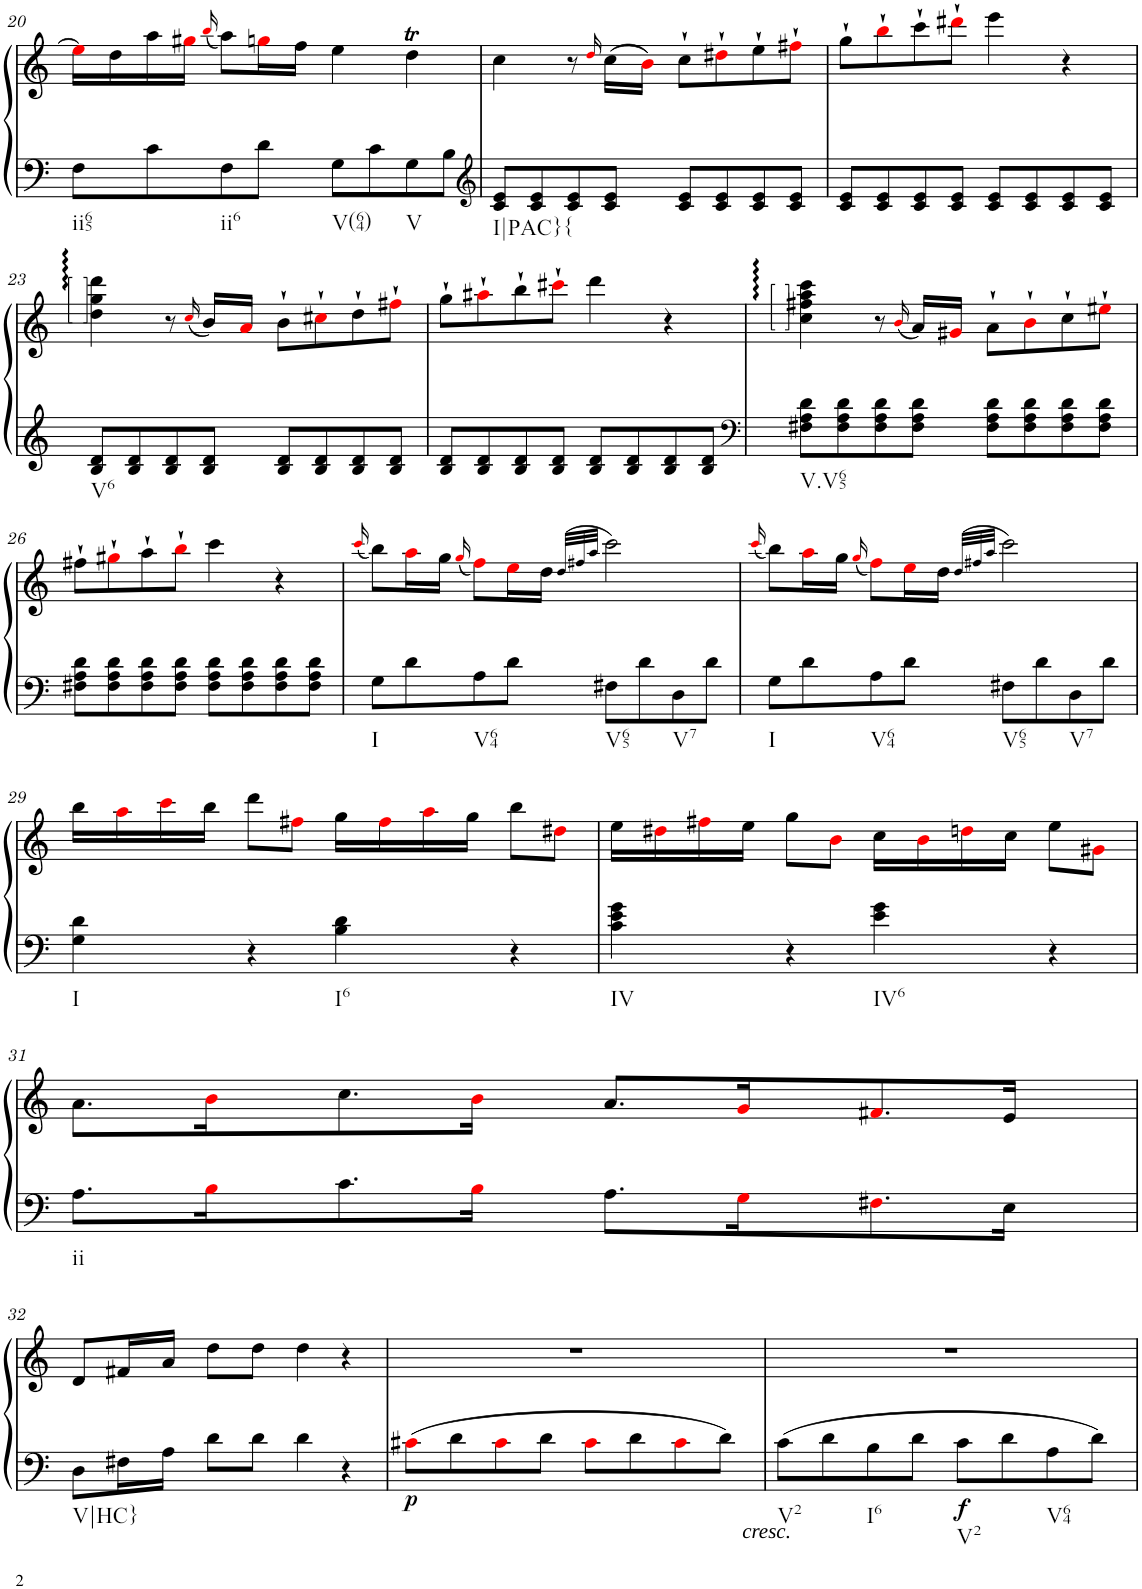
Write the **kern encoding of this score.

**kern	**kern	**dynam
*part1	*part1	*part1
*staff2	*staff1	*staff1/2
*I"Klavier linke Hand	*	*
!!LO:PB:g=z
*clefF4	*clefG2	*
*k[]	*k[]	*
*M4/4	*M4/4	*
=20	=20	=20
!LO:TX:b:t=ii65	!	!
8F\L	16eei\LL]	.
.	16dd\	.
8c\	16aa\	.
.	16gg#Xi\JJ	.
.	(16qbbi/	.
!LO:TX:b:t=ii6	!	!
8F\	8aa\L)	.
8d\J	16ggni\L	.
.	16ff\JJ	.
!LO:TX:b:t=V(64)	!	!
8G\L	4ee\	.
8c\	.	.
!LO:TX:b:t=V	!	!
8G\	4ddT\	.
8B\J	.	.
=21	=21	=21
*clefG2	*	*
!LO:TX:b:t=I|PAC}{	!	!
8c/ 8e/L	4cc\	.
8c/ 8e/	.	.
8c/ 8e/	8r	.
.	16qddi/	.
8c/ 8e/J	(16cc\LL	.
.	16bi\JJ)	.
8c/ 8e/L	8cc`\L	.
8c/ 8e/	8dd#X`i\	.
8c/ 8e/	8ee`\	.
8c/ 8e/J	8ff#X`i\J	.
=22	=22	=22
8c/ 8e/L	8gg`\L	.
8c/ 8e/	8bb`i\	.
8c/ 8e/	8ccc`\	.
8c/ 8e/J	8ddd#X`i\J	.
8c/ 8e/L	4eee\	.
8c/ 8e/	.	.
8c/ 8e/	4r	.
8c/ 8e/J	.	.
!!LO:LB:g=z
=23	=23	=23
!LO:TX:b:t=V6	!	!
8B/ 8d/L	4dd\ 4gg\ 4ddd\	.
8B/ 8d/	.	.
8B/ 8d/	8r	.
.	(16qcci/	.
8B/ 8d/J	16b/LL)	.
.	16ai/JJ	.
8B/ 8d/L	8b`\L	.
8B/ 8d/	8cc#X`i\	.
8B/ 8d/	8dd`\	.
8B/ 8d/J	8ff#X`i\J	.
=24	=24	=24
8B/ 8d/L	8gg`\L	.
8B/ 8d/	8aa#X`i\	.
8B/ 8d/	8bb`\	.
8B/ 8d/J	8ccc#X`i\J	.
8B/ 8d/L	4ddd\	.
8B/ 8d/	.	.
8B/ 8d/	4r	.
8B/ 8d/J	.	.
=25	=25	=25
*clefF4	*	*
!LO:TX:b:t=V.V65	!	!
8F#X\ 8A\ 8d\L	4cc\ 4ff#X\ 4aa\ 4ccc\	.
8F#\ 8A\ 8d\	.	.
8F#\ 8A\ 8d\	8r	.
.	(16qbi/	.
8F#\ 8A\ 8d\J	16a/LL)	.
.	16g#Xi/JJ	.
8F#\ 8A\ 8d\L	8a`\L	.
8F#\ 8A\ 8d\	8b`i\	.
8F#\ 8A\ 8d\	8cc`\	.
8F#\ 8A\ 8d\J	8ee#X`i\J	.
!!LO:LB:g=z
=26	=26	=26
8F#X\ 8A\ 8d\L	8ff#X`\L	.
8F#\ 8A\ 8d\	8gg#X`i\	.
8F#\ 8A\ 8d\	8aa`\	.
8F#\ 8A\ 8d\J	8bb`i\J	.
8F#\ 8A\ 8d\L	4ccc\	.
8F#\ 8A\ 8d\	.	.
8F#\ 8A\ 8d\	4r	.
8F#\ 8A\ 8d\J	.	.
=27	=27	=27
.	(16qccci/	.
!LO:TX:b:t=I	!	!
8G\L	8bb\L)	.
8d\	16aai\L	.
.	16gg\JJ	.
.	(16qggi/	.
!LO:TX:b:t=V64	!	!
8A\	8ffi\L)	.
8d\J	16eei\L	.
.	16dd\JJ	.
.	(>32qdd/LLL	.
.	32qff#X/	.
.	32qaa/JJJ	.
!LO:TX:b:t=V65	!	!
8F#X\L	2ccc\)	.
8d\	.	.
!LO:TX:b:t=V7	!	!
8D\	.	.
8d\J	.	.
=28	=28	=28
.	(16qccci/	.
!LO:TX:b:t=I	!	!
8G\L	8bb\L)	.
8d\	16aai\L	.
.	16gg\JJ	.
.	(16qggi/	.
!LO:TX:b:t=V64	!	!
8A\	8ffi\L)	.
8d\J	16eei\L	.
.	16dd\JJ	.
.	(>32qdd/LLL	.
.	32qff#X/	.
.	32qaa/JJJ	.
!LO:TX:b:t=V65	!	!
8F#X\L	2ccc\)	.
8d\	.	.
!LO:TX:b:t=V7	!	!
8D\	.	.
8d\J	.	.
!!LO:LB:g=z
=29	=29	=29
!LO:TX:b:t=I	!	!
4G\ 4d\	16bb\LL	.
.	16aai\	.
.	16ccci\	.
.	16bb\JJ	.
4r	8ddd\L	.
.	8ff#Xi\J	.
!LO:TX:b:t=I6	!	!
4B\ 4d\	16gg\LL	.
.	16ff#i\	.
.	16aai\	.
.	16gg\JJ	.
4r	8bb\L	.
.	8dd#Xi\J	.
=30	=30	=30
!LO:TX:b:t=IV	!	!
4c\ 4e\ 4g\	16ee\LL	.
.	16dd#Xi\	.
.	16ff#Xi\	.
.	16ee\JJ	.
4r	8gg\L	.
.	8bi\J	.
!LO:TX:b:t=IV6	!	!
4e\ 4g\	16cc\LL	.
.	16bi\	.
.	16ddni\	.
.	16cc\JJ	.
4r	8ee\L	.
.	8g#Xi\J	.
!!LO:LB:g=z
=31	=31	=31
!LO:TX:b:t=ii	!	!
8.A\L	8.a\L	.
16Bi\K	16bi\K	.
8.c\	8.cc\	.
16Bi\Jk	16bi\Jk	.
8.A\L	8.a/L	.
16Gi\K	16gi/K	.
8.F#Xi\	8.f#Xi/	.
16E\Jk	16e/Jk	.
!!LO:LB:g=z
=32	=32	=32
!LO:TX:b:t=V|HC}	!	!
8D\L	8d/L	.
16F#X\L	16f#X/L	.
16A\JJ	16a/JJ	.
8d\L	8dd\L	.
8d\J	8dd\J	.
4d\	4dd\	.
4r	4r	.
=33	=33	=33
!	!	!LO:DY:b=2
8c#Xi\L	1r	p
8d\	.	.
8c#i\	.	.
8d\J	.	.
8c#i\L	.	.
8d\	.	.
8c#i\	.	.
8d\J	.	.
=34	=34	=34
!LO:TX:b:i:t=cresc.	!	!
!LO:TX:b:t=V2	!	!
8c\L	1r	.
8d\	.	.
!LO:TX:b:t=I6	!	!
8B\	.	.
8d\J	.	.
!LO:TX:b:t=V2	!	!
!	!	!LO:DY:b=2
8c\L	.	f
8d\	.	.
!LO:TX:b:t=V64	!	!
8A\	.	.
8d\J	.	.
=	=	=
*-	*-	*-
